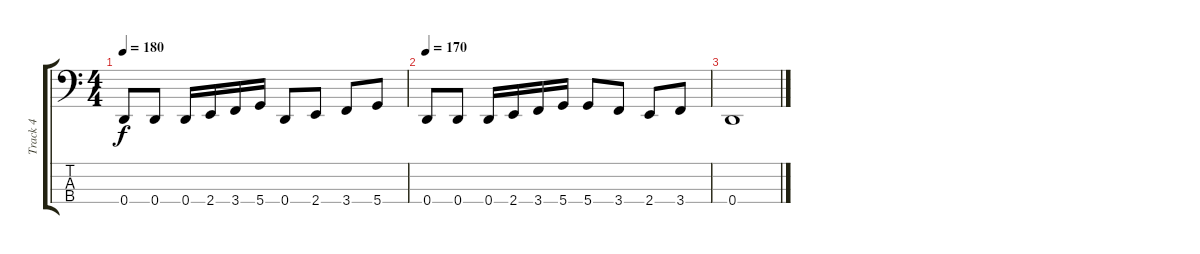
\track ("Track 4" "Track 4") {instrument electricbassfinger}
\staff {score tabs}
\tuning (F2 C2 G1 D1) {hide}
\ts (4 4)
\tempo 180
\clef f4
\ks c
0.4.8{dy f} 0.4.8 0.4.16 2.4.16 3.4.16 5.4.16 0.4.8 2.4.8 3.4.8 5.4.8 |
\tempo 170
0.4.8 0.4.8 0.4.16 2.4.16 3.4.16 5.4.16 5.4.8 3.4.8 2.4.8 3.4.8 |
0.4.1
